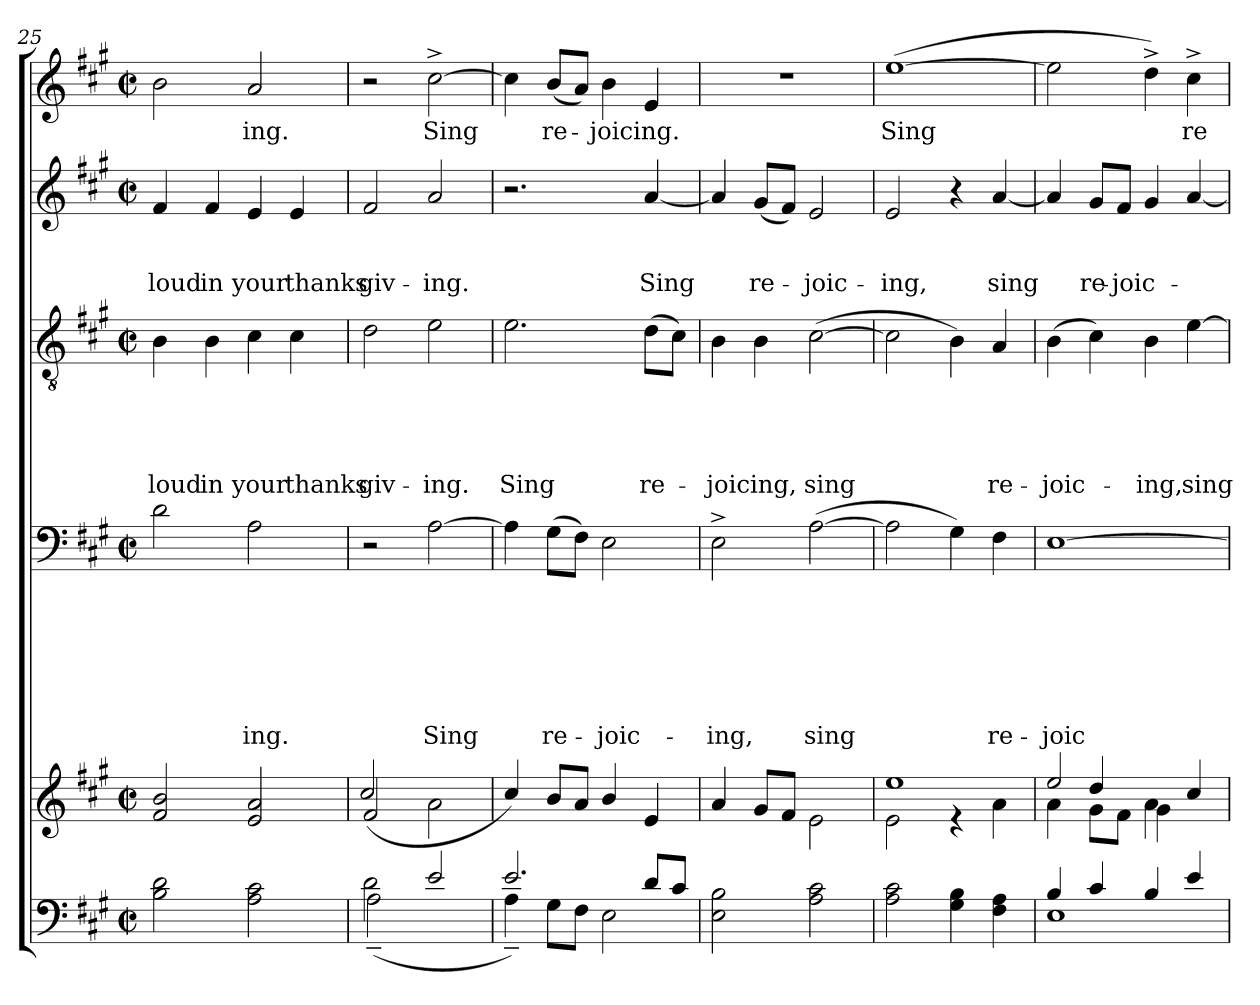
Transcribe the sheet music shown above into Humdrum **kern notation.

**kern	**kern	**kern	**text	**text	**text	**text	**text	**text	**text	**kern	**text	**text	**text	**text	**text	**kern	**text	**text	**text	**kern	**text
*part6	*part5	*part4	*part4	*part4	*part4	*part4	*part4	*part4	*part4	*part3	*part3	*part3	*part3	*part3	*part3	*part2	*part2	*part2	*part2	*part1	*part1
*staff6	*staff5	*staff4	*staff4	*staff4	*staff4	*staff4	*staff4	*staff4	*staff4	*staff3	*staff3	*staff3	*staff3	*staff3	*staff3	*staff2	*staff2	*staff2	*staff2	*staff1	*staff1
*clefF4	*clefG2	*clefF4	*	*	*	*	*	*	*	*clefGv2	*	*	*	*	*	*clefG2	*	*	*	*clefG2	*
*k[f#c#g#]	*k[f#c#g#]	*k[f#c#g#]	*	*	*	*	*	*	*	*k[f#c#g#]	*	*	*	*	*	*k[f#c#g#]	*	*	*	*k[f#c#g#]	*
*A:	*A:	*A:	*	*	*	*	*	*	*	*A:	*	*	*	*	*	*A:	*	*	*	*A:	*
*M2/2	*M2/2	*M2/2	*	*	*	*	*	*	*	*M2/2	*	*	*	*	*	*M2/2	*	*	*	*M2/2	*
*met(c|)	*met(c|)	*met(c|)	*	*	*	*	*	*	*	*met(c|)	*	*	*	*	*	*met(c|)	*	*	*	*met(c|)	*
=25	=25	=25	=25	=25	=25	=25	=25	=25	=25	=25	=25	=25	=25	=25	=25	=25	=25	=25	=25	=25	=25
!	!	!	!	!	!	!	!	!	!	!	!	!	!	!	!LO:LY:b	!	!	!	!LO:LY:b	!	!
2B\ 2d\	2f#/ 2b/	2d\	.	.	.	.	.	.	.	4B\	.	.	.	.	-loud	4f#/	.	.	-loud	2b\	.
!	!	!	!	!	!	!	!	!	!	!	!	!	!	!	!LO:LY:b	!	!	!	!LO:LY:b	!	!
.	.	.	.	.	.	.	.	.	.	4B\	.	.	.	.	in	4f#/	.	.	in	.	.
!	!	!	!	!	!	!	!	!	!LO:LY:b	!	!	!	!	!	!LO:LY:b	!	!	!	!LO:LY:b	!	!LO:LY:b
2A\ 2c#\	2e/ 2a/	2A\	.	.	.	.	.	.	-ing.	4c#\	.	.	.	.	your	4e/	.	.	your	2a/	-ing.
!	!	!	!	!	!	!	!	!	!	!	!	!	!	!	!LO:LY:b	!	!	!	!LO:LY:b	!	!
.	.	.	.	.	.	.	.	.	.	4c#\	.	.	.	.	thanks	4e/	.	.	thanks	.	.
!!LO:PB:g=z
=26	=26	=26	=26	=26	=26	=26	=26	=26	=26	=26	=26	=26	=26	=26	=26	=26	=26	=26	=26	=26	=26
*^	*^	*	*	*	*	*	*	*	*	*	*	*	*	*	*	*	*	*	*	*	*
!	!	!	!	!	!	!	!	!	!	!	!	!	!	!	!	!	!LO:LY:b	!	!	!	!LO:LY:b	!	!
2d\	(<2A~<\	2f#/	(2cc#/	2r	.	.	.	.	.	.	.	2d\	.	.	.	.	giv-	2f#/	.	.	giv-	2r	.
!	!	!	!	!	!	!	!	!	!	!	!LO:LY:b	!	!	!	!	!	!LO:LY:b	!	!	!	!LO:LY:b	!	!LO:LY:b
2e/	2ryy	2a\	2ryy	[>2A\	.	.	.	.	.	.	Sing	2e\	.	.	.	.	-ing.	2a/	.	.	-ing.	[>2cc#^>\	Sing
=27	=27	=27	=27	=27	=27	=27	=27	=27	=27	=27	=27	=27	=27	=27	=27	=27	=27	=27	=27	=27	=27	=27	=27
*	*^	*	*	*	*	*	*	*	*	*	*	*	*	*	*	*	*	*	*	*	*	*	*
!	!	!	!	!	!	!	!	!	!	!	!	!	!	!	!	!	!	!LO:LY:b	!	!	!	!	!	!
*	*	*	*v	*v	*	*	*	*	*	*	*	*	*	*	*	*	*	*	*	*	*	*	*	*
2.e/	4A~<\)	2.ryy	4cc#/)	4A\]	.	.	.	.	.	.	.	2.e\	.	.	.	.	Sing	2.r	.	.	.	4cc#\]	.
!	!	!	!	!	!	!	!	!	!	!	!LO:LY:b	!	!	!	!	!	!	!	!	!	!	!	!LO:LY:b
.	8G#\L	.	8b/L	(>8G#\L	.	.	.	.	.	.	re-	.	.	.	.	.	.	.	.	.	.	(<8b/L	re-
.	8F#\J	.	8a/J	8F#\J)	.	.	.	.	.	.	.	.	.	.	.	.	.	.	.	.	.	8a/J)	.
!	!	!	!	!	!	!	!	!	!	!	!LO:LY:b	!	!	!	!	!	!	!	!	!	!	!	!LO:LY:b
.	2E\	.	4b/	2E\	.	.	.	.	.	.	-joic-	.	.	.	.	.	.	.	.	.	.	4b\	-joicing.
!	!	!	!	!	!	!	!	!	!	!	!	!	!	!	!	!	!LO:LY:b	!	!	!	!LO:LY:b	!	!
4ryy	.	8d/L	4e/	.	.	.	.	.	.	.	.	(>8d\L	.	.	.	.	re-	[<4a/	.	.	Sing	4e/	.
.	.	8c#/J	.	.	.	.	.	.	.	.	.	8c#\J)	.	.	.	.	.	.	.	.	.	.	.
=28	=28	=28	=28	=28	=28	=28	=28	=28	=28	=28	=28	=28	=28	=28	=28	=28	=28	=28	=28	=28	=28	=28	=28
!	!	!	!	!	!	!	!	!	!	!	!LO:LY:b	!	!	!	!	!	!LO:LY:b	!	!	!	!	!	!
*v	*v	*v	*	*	*	*	*	*	*	*	*	*	*	*	*	*	*	*	*	*	*	*	*
2E\ 2B\	4a/	2E^>\	.	.	.	.	.	.	-ing,	4B\	.	.	.	.	-joicing,	4a/]	.	.	.	1r	.
!	!	!	!	!	!	!	!	!	!	!	!	!	!	!	!	!	!	!	!LO:LY:b	!	!
.	8g#/L	.	.	.	.	.	.	.	.	4B\	.	.	.	.	.	(<8g#/L	.	.	re-	.	.
.	8f#/J	.	.	.	.	.	.	.	.	.	.	.	.	.	.	8f#/J)	.	.	.	.	.
!	!	!	!	!	!	!	!	!	!LO:LY:b	!	!	!	!	!	!LO:LY:b	!	!	!	!LO:LY:b	!	!
2A\ 2c#\	2e\	(>[>2A\	.	.	.	.	.	.	sing	(>[>2c#\	.	.	.	.	sing	2e/	.	.	-joic-	.	.
=29	=29	=29	=29	=29	=29	=29	=29	=29	=29	=29	=29	=29	=29	=29	=29	=29	=29	=29	=29	=29	=29
*	*^	*	*	*	*	*	*	*	*	*	*	*	*	*	*	*	*	*	*	*	*
!	!	!	!	!	!	!	!	!	!	!	!	!	!	!	!	!	!	!	!	!LO:LY:b	!	!LO:LY:b
2A\ 2c#\	1ee	2e\	2A\]	.	.	.	.	.	.	.	2c#\]	.	.	.	.	.	2e/	.	.	-ing,	(>[<1ee	Sing
4G#\ 4B\	.	4re	4G#\)	.	.	.	.	.	.	.	4B\)	.	.	.	.	.	4r	.	.	.	.	.
!	!	!	!	!	!	!	!	!	!	!LO:LY:b	!	!	!	!	!	!LO:LY:b	!	!	!	!LO:LY:b	!	!
4F#\ 4A\	.	4a\	4F#\	.	.	.	.	.	.	re-	4A/	.	.	.	.	re-	[<4a/	.	.	sing	.	.
!!LO:LB:g=z
=30	=30	=30	=30	=30	=30	=30	=30	=30	=30	=30	=30	=30	=30	=30	=30	=30	=30	=30	=30	=30	=30	=30
*^	*	*^	*	*	*	*	*	*	*	*	*	*	*	*	*	*	*	*	*	*	*	*
!	!	!	!	!	!	!	!	!	!	!	!	!LO:LY:b	!	!	!	!	!	!LO:LY:b	!	!	!	!	!	!
1E	4B/	2ee/	4a\	4ryy	[>1E	.	.	.	.	.	.	-joic-	(>4B\	.	.	.	.	-joic-	4a/]	.	.	.	2ee\]	.
!	!	!	!	!	!	!	!	!	!	!	!	!	!	!	!	!	!	!	!	!	!	!LO:LY:b	!	!
.	4c#/	.	8g#\L	4dd/	.	.	.	.	.	.	.	.	4c#\)	.	.	.	.	.	8g#/L	.	.	re-	.	.
!	!	!	!	!	!	!	!	!	!	!	!	!	!	!	!	!	!	!	!	!	!	!LO:LY:b	!	!
.	.	.	8f#\J	.	.	.	.	.	.	.	.	.	.	.	.	.	.	.	8f#/J	.	.	-joic-	.	.
!	!	!	!	!	!	!	!	!	!	!	!	!	!	!	!	!	!	!LO:LY:b	!	!	!	!	!	!
.	4B/	4a\	4g#\	4ryy	.	.	.	.	.	.	.	.	4B\	.	.	.	.	-ing,	4g#/	.	.	.	4dd^>\)	.
!	!	!	!	!	!	!	!	!	!	!	!	!	!	!	!	!	!	!LO:LY:b	!	!	!	!	!	!LO:LY:b
.	4e/	4ryy	4ryy	4cc#/	.	.	.	.	.	.	.	.	[>4e\	.	.	.	.	sing	[<4a/	.	.	.	4cc#^>\	re-
*v	*v	*	*	*	*	*	*	*	*	*	*	*	*	*	*	*	*	*	*	*	*	*	*	*
*	*v	*v	*v	*	*	*	*	*	*	*	*	*	*	*	*	*	*	*	*	*	*	*	*
=	=	=	=	=	=	=	=	=	=	=	=	=	=	=	=	=	=	=	=	=	=
*-	*-	*-	*-	*-	*-	*-	*-	*-	*-	*-	*-	*-	*-	*-	*-	*-	*-	*-	*-	*-	*-
